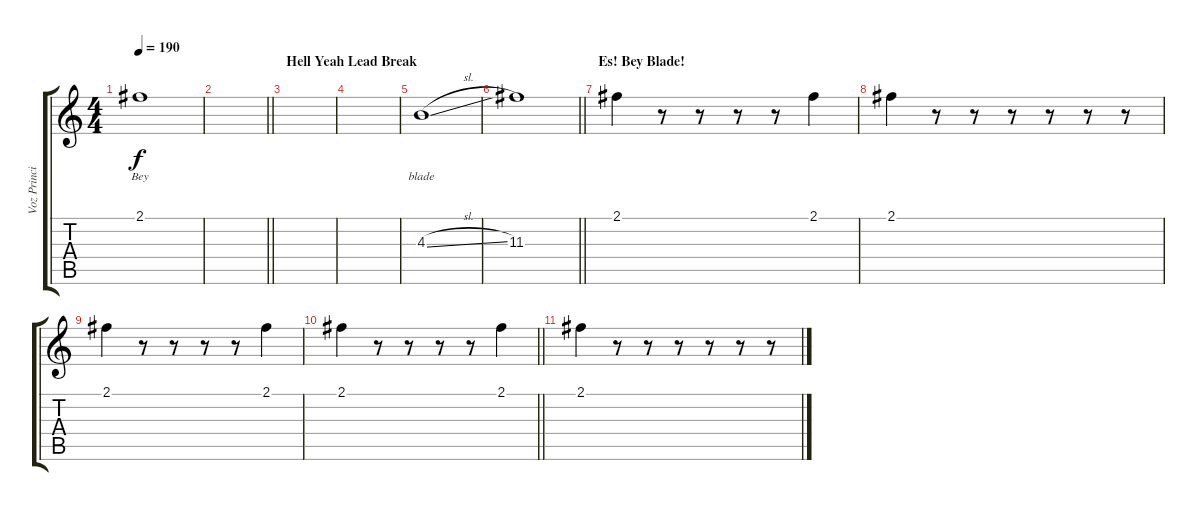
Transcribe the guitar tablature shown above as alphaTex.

\track ("Voz Principal" "Voz Princi") {instrument electricguitarclean}
\staff {score tabs}
\tuning (E4 B3 G3 D3 A2 E2) {hide}
\ts (4 4)
\tempo 190
\clef g2
\ks c
2.1{t}.1{lyrics (0 "Bey") lyrics (1 "") lyrics (2 "") lyrics (3 "") lyrics (4 "") dy f} |
\barLineRight lightlight
|
\section ("" "Hell Yeah Lead Break")
|
|
4.3{sl}.1{lyrics (0 "blade") lyrics (1 "") lyrics (2 "") lyrics (3 "") lyrics (4 "")} |
\barLineRight lightlight
11.3.1 |
\section ("" "Es! Bey Blade!")
2.1.4 r.8 r.8 r.8 r.8 2.1.4 |
2.1.4 r.8 r.8 r.8 r.8 r.8 r.8 |
2.1.4 r.8 r.8 r.8 r.8 2.1.4 |
\barLineRight lightlight
2.1.4 r.8 r.8 r.8 r.8 2.1.4 |
2.1.4 r.8 r.8 r.8 r.8 r.8 r.8
